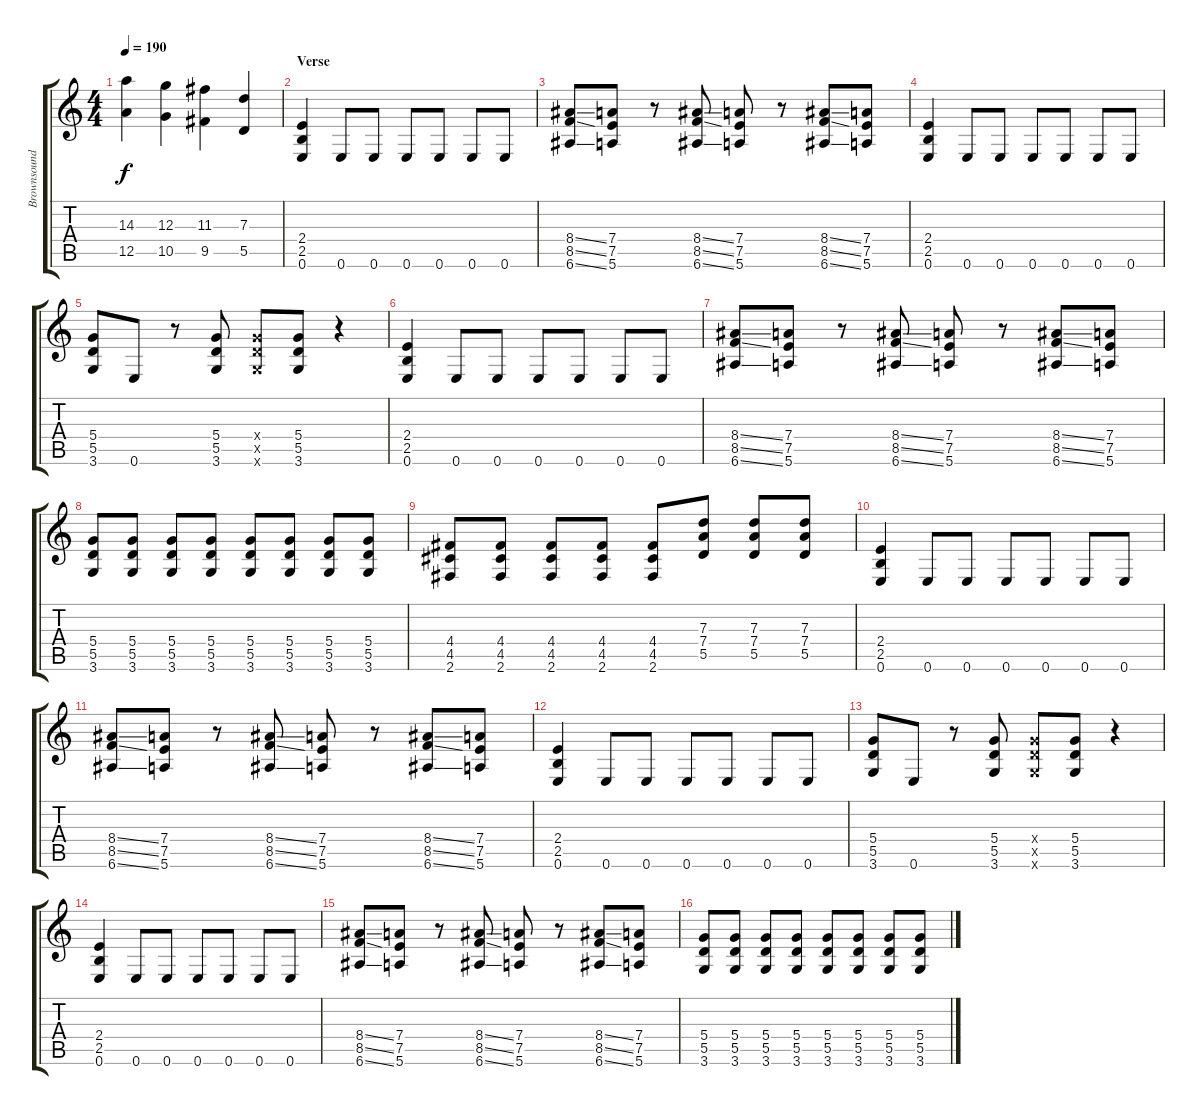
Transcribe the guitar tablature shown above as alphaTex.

\track ("Brownsound" "Brownsound") {instrument overdrivenguitar}
\staff {score tabs}
\tuning (E4 B3 G3 D3 A2 E2) {hide}
\ts (4 4)
\tempo 190
\clef g2
\ks c
(14.3 12.5).4{dy f} (12.3 10.5).4 (11.3 9.5).4 (7.3 5.5).4 |
\section ("" "Verse")
(2.4 2.5 0.6).4 0.6.8 0.6.8 0.6.8 0.6.8 0.6.8 0.6.8 |
(8.4{ss} 8.5{ss} 6.6{ss}).8 (7.4 7.5 5.6).8 r.8 (8.4{ss} 8.5{ss} 6.6{ss}).8 (7.4 7.5 5.6).8 r.8 (8.4{ss} 8.5{ss} 6.6{ss}).8 (7.4 7.5 5.6).8 |
(2.4 2.5 0.6).4 0.6.8 0.6.8 0.6.8 0.6.8 0.6.8 0.6.8 |
(5.4 5.5 3.6).8 0.6.8 r.8 (5.4 5.5 3.6).8 (5.4{x} 5.5{x} 3.6{x}).8 (5.4 5.5 3.6).8 r.4 |
(2.4 2.5 0.6).4 0.6.8 0.6.8 0.6.8 0.6.8 0.6.8 0.6.8 |
(8.4{ss} 8.5{ss} 6.6{ss}).8 (7.4 7.5 5.6).8 r.8 (8.4{ss} 8.5{ss} 6.6{ss}).8 (7.4 7.5 5.6).8 r.8 (8.4{ss} 8.5{ss} 6.6{ss}).8 (7.4 7.5 5.6).8 |
(5.4 5.5 3.6).8 (5.4 5.5 3.6).8 (5.4 5.5 3.6).8 (5.4 5.5 3.6).8 (5.4 5.5 3.6).8 (5.4 5.5 3.6).8 (5.4 5.5 3.6).8 (5.4 5.5 3.6).8 |
(4.4 4.5 2.6).8 (4.4 4.5 2.6).8 (4.4 4.5 2.6).8 (4.4 4.5 2.6).8 (4.4 4.5 2.6).8 (7.3 7.4 5.5).8 (7.3 7.4 5.5).8 (7.3 7.4 5.5).8 |
(2.4 2.5 0.6).4 0.6.8 0.6.8 0.6.8 0.6.8 0.6.8 0.6.8 |
(8.4{ss} 8.5{ss} 6.6{ss}).8 (7.4 7.5 5.6).8 r.8 (8.4{ss} 8.5{ss} 6.6{ss}).8 (7.4 7.5 5.6).8 r.8 (8.4{ss} 8.5{ss} 6.6{ss}).8 (7.4 7.5 5.6).8 |
(2.4 2.5 0.6).4 0.6.8 0.6.8 0.6.8 0.6.8 0.6.8 0.6.8 |
(5.4 5.5 3.6).8 0.6.8 r.8 (5.4 5.5 3.6).8 (5.4{x} 5.5{x} 3.6{x}).8 (5.4 5.5 3.6).8 r.4 |
(2.4 2.5 0.6).4 0.6.8 0.6.8 0.6.8 0.6.8 0.6.8 0.6.8 |
(8.4{ss} 8.5{ss} 6.6{ss}).8 (7.4 7.5 5.6).8 r.8 (8.4{ss} 8.5{ss} 6.6{ss}).8 (7.4 7.5 5.6).8 r.8 (8.4{ss} 8.5{ss} 6.6{ss}).8 (7.4 7.5 5.6).8 |
(5.4 5.5 3.6).8 (5.4 5.5 3.6).8 (5.4 5.5 3.6).8 (5.4 5.5 3.6).8 (5.4 5.5 3.6).8 (5.4 5.5 3.6).8 (5.4 5.5 3.6).8 (5.4 5.5 3.6).8
